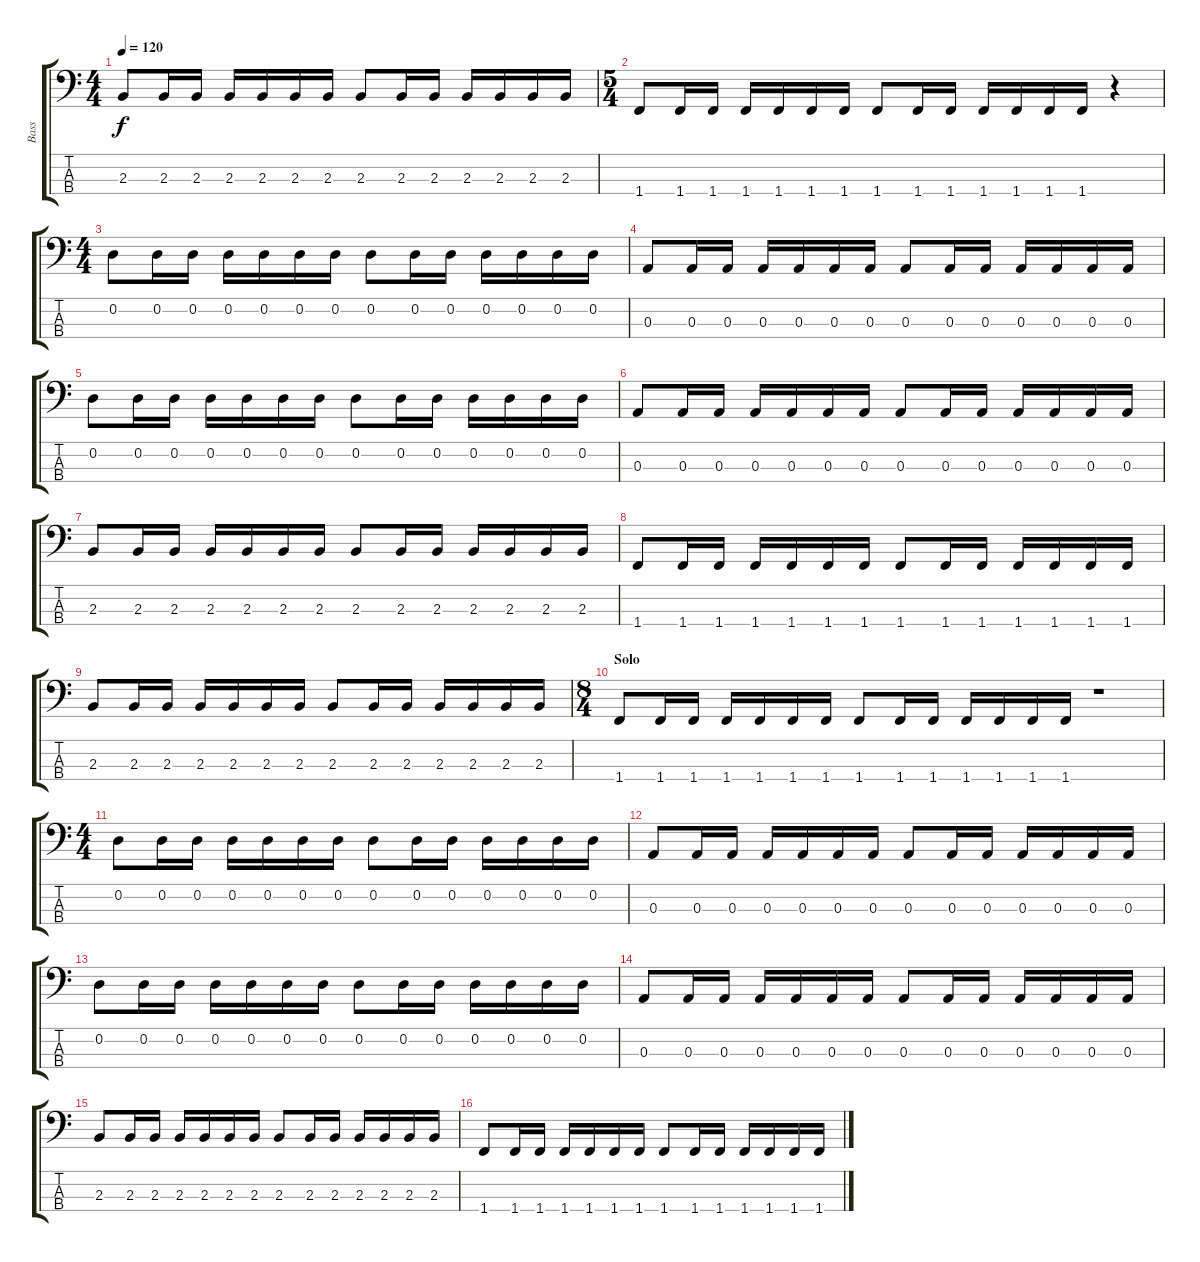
\track ("Bass" "Bass") {instrument electricbasspick}
\staff {score tabs}
\tuning (G2 D2 A1 E1) {hide}
\ts (4 4)
\tempo 120
\clef f4
\ks c
2.3.8{dy f} 2.3.16 2.3.16 2.3.16 2.3.16 2.3.16 2.3.16 2.3.8 2.3.16 2.3.16 2.3.16 2.3.16 2.3.16 2.3.16 |
\ts (5 4)
1.4.8 1.4.16 1.4.16 1.4.16 1.4.16 1.4.16 1.4.16 1.4.8 1.4.16 1.4.16 1.4.16 1.4.16 1.4.16 1.4.16 r.4 |
\ts (4 4)
0.2.8 0.2.16 0.2.16 0.2.16 0.2.16 0.2.16 0.2.16 0.2.8 0.2.16 0.2.16 0.2.16 0.2.16 0.2.16 0.2.16 |
0.3.8 0.3.16 0.3.16 0.3.16 0.3.16 0.3.16 0.3.16 0.3.8 0.3.16 0.3.16 0.3.16 0.3.16 0.3.16 0.3.16 |
0.2.8 0.2.16 0.2.16 0.2.16 0.2.16 0.2.16 0.2.16 0.2.8 0.2.16 0.2.16 0.2.16 0.2.16 0.2.16 0.2.16 |
0.3.8 0.3.16 0.3.16 0.3.16 0.3.16 0.3.16 0.3.16 0.3.8 0.3.16 0.3.16 0.3.16 0.3.16 0.3.16 0.3.16 |
2.3.8 2.3.16 2.3.16 2.3.16 2.3.16 2.3.16 2.3.16 2.3.8 2.3.16 2.3.16 2.3.16 2.3.16 2.3.16 2.3.16 |
1.4.8 1.4.16 1.4.16 1.4.16 1.4.16 1.4.16 1.4.16 1.4.8 1.4.16 1.4.16 1.4.16 1.4.16 1.4.16 1.4.16 |
2.3.8 2.3.16 2.3.16 2.3.16 2.3.16 2.3.16 2.3.16 2.3.8 2.3.16 2.3.16 2.3.16 2.3.16 2.3.16 2.3.16 |
\ts (8 4)
\section ("" "Solo")
1.4.8 1.4.16 1.4.16 1.4.16 1.4.16 1.4.16 1.4.16 1.4.8 1.4.16 1.4.16 1.4.16 1.4.16 1.4.16 1.4.16 r.1 |
\ts (4 4)
0.2.8 0.2.16 0.2.16 0.2.16 0.2.16 0.2.16 0.2.16 0.2.8 0.2.16 0.2.16 0.2.16 0.2.16 0.2.16 0.2.16 |
0.3.8 0.3.16 0.3.16 0.3.16 0.3.16 0.3.16 0.3.16 0.3.8 0.3.16 0.3.16 0.3.16 0.3.16 0.3.16 0.3.16 |
0.2.8 0.2.16 0.2.16 0.2.16 0.2.16 0.2.16 0.2.16 0.2.8 0.2.16 0.2.16 0.2.16 0.2.16 0.2.16 0.2.16 |
0.3.8 0.3.16 0.3.16 0.3.16 0.3.16 0.3.16 0.3.16 0.3.8 0.3.16 0.3.16 0.3.16 0.3.16 0.3.16 0.3.16 |
2.3.8 2.3.16 2.3.16 2.3.16 2.3.16 2.3.16 2.3.16 2.3.8 2.3.16 2.3.16 2.3.16 2.3.16 2.3.16 2.3.16 |
1.4.8 1.4.16 1.4.16 1.4.16 1.4.16 1.4.16 1.4.16 1.4.8 1.4.16 1.4.16 1.4.16 1.4.16 1.4.16 1.4.16
